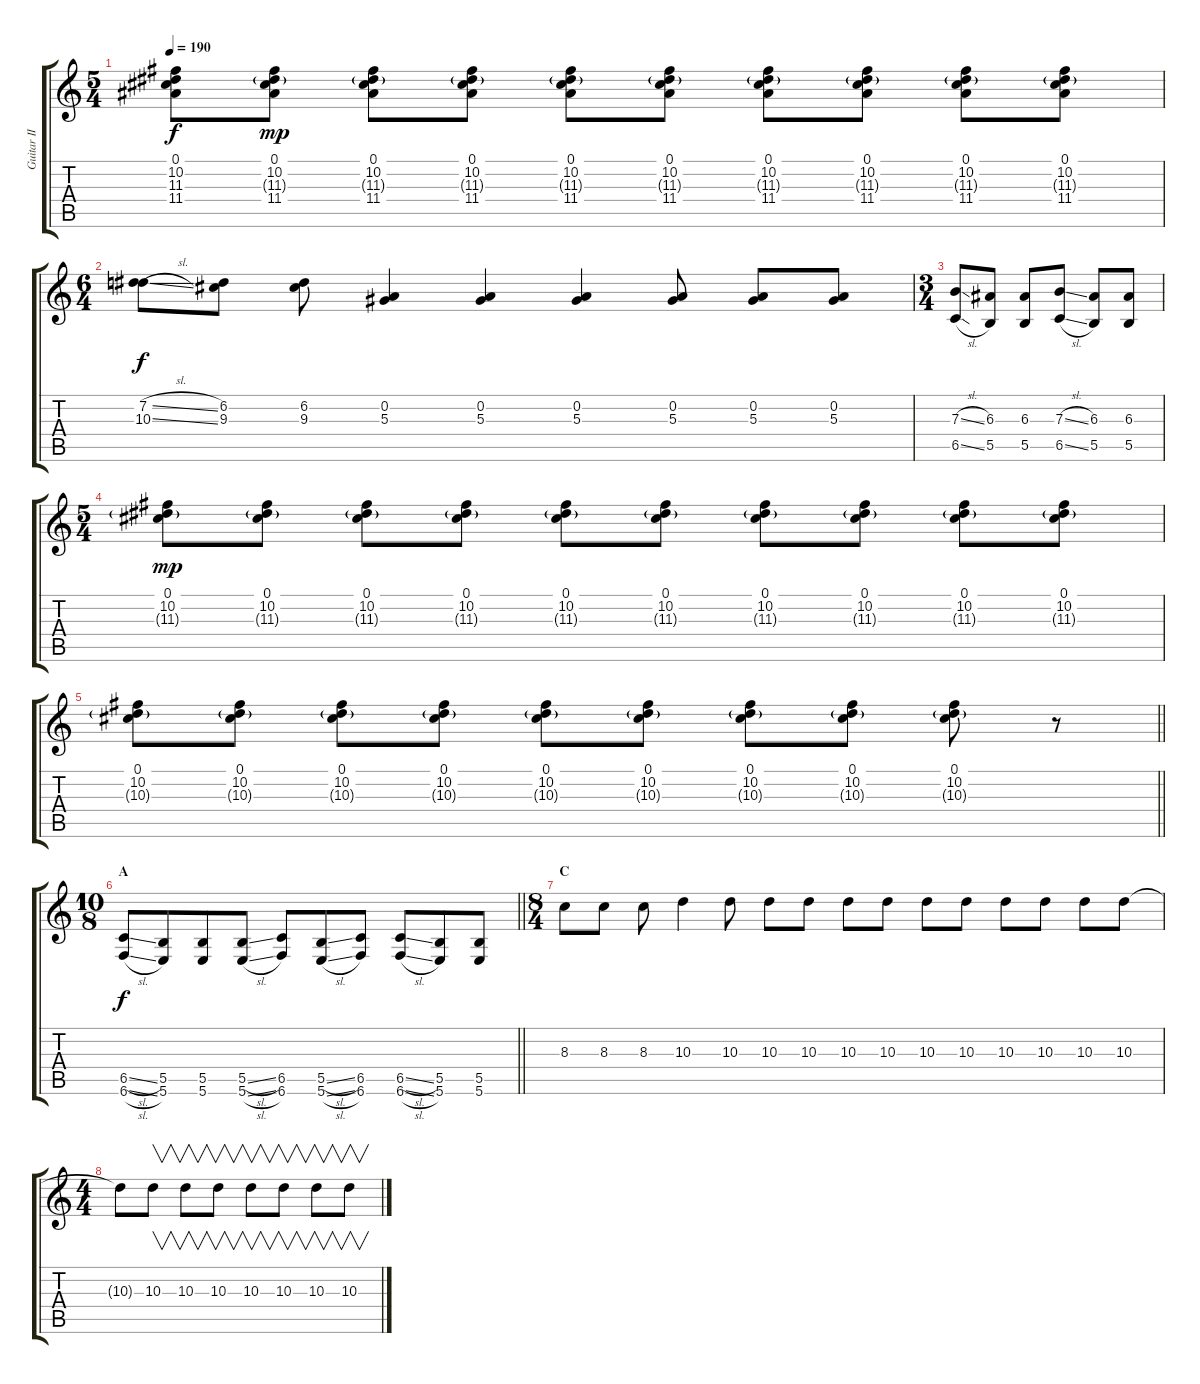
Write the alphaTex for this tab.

\track ("Guitar II" "Guitar II") {instrument overdrivenguitar}
\staff {score tabs}
\tuning (Db4 Ab3 E3 B2 Gb2 B1) {hide}
\ts (5 4)
\tempo 190
\clef g2
\ks c
(0.1 10.2 11.3 11.4).8{dy f} (0.1 10.2 11.3{g} 11.4).8{dy mp} (0.1 10.2 11.3{g} 11.4).8 (0.1 10.2 11.3{g} 11.4).8 (0.1 10.2 11.3{g} 11.4).8 (0.1 10.2 11.3{g} 11.4).8 (0.1 10.2 11.3{g} 11.4).8 (0.1 10.2 11.3{g} 11.4).8 (0.1 10.2 11.3{g} 11.4).8 (0.1 10.2 11.3{g} 11.4).8 |
\ts (6 4)
(7.2{sl} 10.3{sl}).8{dy f} (6.2 9.3).8 (6.2 9.3).8 (0.2 5.3).4 (0.2 5.3).4 (0.2 5.3).4 (0.2 5.3).8 (0.2 5.3).8 (0.2 5.3).8 |
\ts (3 4)
(7.3{sl} 6.5{sl}).8 (6.3 5.5).8 (6.3 5.5).8 (7.3{sl} 6.5{sl}).8 (6.3 5.5).8 (6.3 5.5).8 |
\ts (5 4)
(0.1 10.2 11.3{g}).8{dy mp} (0.1 10.2 11.3{g}).8 (0.1 10.2 11.3{g}).8 (0.1 10.2 11.3{g}).8 (0.1 10.2 11.3{g}).8 (0.1 10.2 11.3{g}).8 (0.1 10.2 11.3{g}).8 (0.1 10.2 11.3{g}).8 (0.1 10.2 11.3{g}).8 (0.1 10.2 11.3{g}).8 |
\barLineRight lightlight
(0.1 10.2 10.3{g}).8 (0.1 10.2 10.3{g}).8 (0.1 10.2 10.3{g}).8 (0.1 10.2 10.3{g}).8 (0.1 10.2 10.3{g}).8 (0.1 10.2 10.3{g}).8 (0.1 10.2 10.3{g}).8 (0.1 10.2 10.3{g}).8 (0.1 10.2 10.3{g}).8 r.8 |
\ts (10 8)
\section ("" "A")
\barLineRight lightlight
(6.5{sl} 6.6{sl}).8{dy f} (5.5 5.6).8 (5.5 5.6).8 (5.5{sl} 5.6{sl}).8 (6.5 6.6).8 (5.5{sl} 5.6{sl}).8 (6.5 6.6).8 (6.5{sl} 6.6{sl}).8 (5.5 5.6).8 (5.5 5.6).8 |
\ts (8 4)
\section ("" "C")
8.3.8 8.3.8 8.3.8 10.3.4 10.3.8 10.3.8 10.3.8 10.3.8 10.3.8 10.3.8 10.3.8 10.3.8 10.3.8 10.3.8 10.3.8 |
\ts (4 4)
10.3{t}.8 10.3.8{v} 10.3.8{v} 10.3.8{v} 10.3.8{v} 10.3.8{v} 10.3.8{v} 10.3.8{v}
